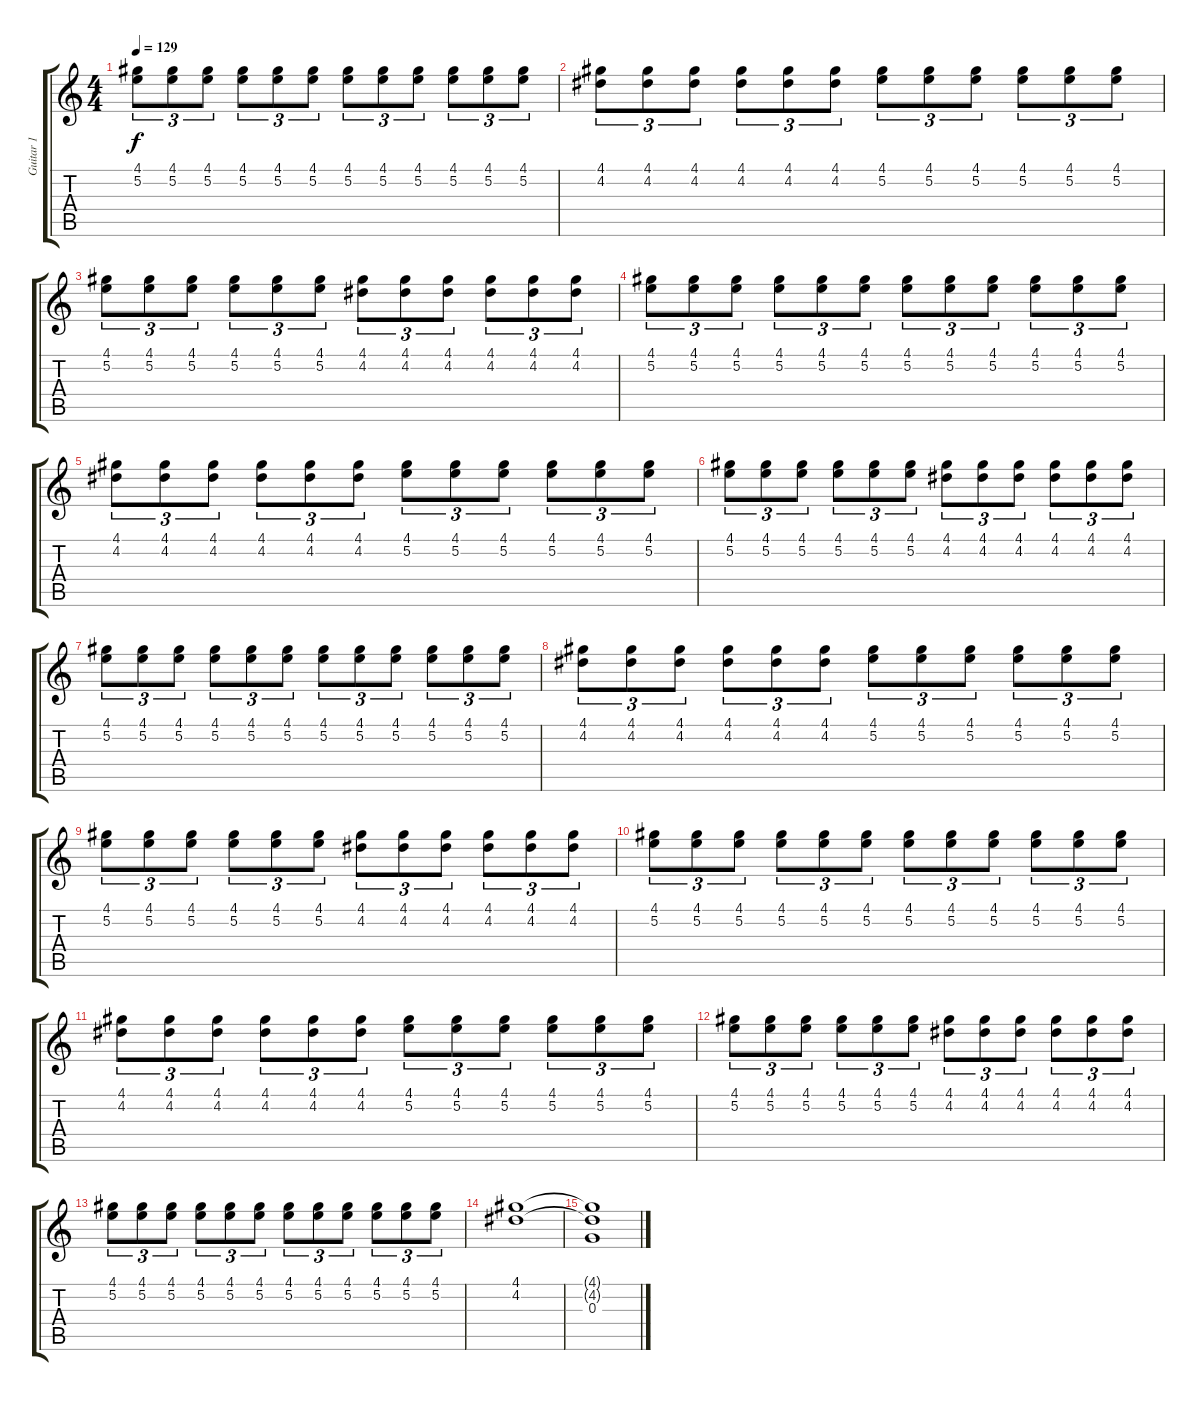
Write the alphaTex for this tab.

\track ("Guitar 1" "Guitar 1") {instrument electricguitarclean}
\staff {score tabs}
\tuning (E4 B3 G3 D3 A2 E2) {hide}
\ts (4 4)
\tempo 129
\clef g2
\ks c
(4.1 5.2).8{tu (3 2) dy f} (4.1 5.2).8{tu (3 2)} (4.1 5.2).8{tu (3 2)} (4.1 5.2).8{tu (3 2)} (4.1 5.2).8{tu (3 2)} (4.1 5.2).8{tu (3 2)} (4.1 5.2).8{tu (3 2)} (4.1 5.2).8{tu (3 2)} (4.1 5.2).8{tu (3 2)} (4.1 5.2).8{tu (3 2)} (4.1 5.2).8{tu (3 2)} (4.1 5.2).8{tu (3 2)} |
(4.1 4.2).8{tu (3 2)} (4.1 4.2).8{tu (3 2)} (4.1 4.2).8{tu (3 2)} (4.1 4.2).8{tu (3 2)} (4.1 4.2).8{tu (3 2)} (4.1 4.2).8{tu (3 2)} (4.1 5.2).8{tu (3 2)} (4.1 5.2).8{tu (3 2)} (4.1 5.2).8{tu (3 2)} (4.1 5.2).8{tu (3 2)} (4.1 5.2).8{tu (3 2)} (4.1 5.2).8{tu (3 2)} |
(4.1 5.2).8{tu (3 2)} (4.1 5.2).8{tu (3 2)} (4.1 5.2).8{tu (3 2)} (4.1 5.2).8{tu (3 2)} (4.1 5.2).8{tu (3 2)} (4.1 5.2).8{tu (3 2)} (4.1 4.2).8{tu (3 2)} (4.1 4.2).8{tu (3 2)} (4.1 4.2).8{tu (3 2)} (4.1 4.2).8{tu (3 2)} (4.1 4.2).8{tu (3 2)} (4.1 4.2).8{tu (3 2)} |
(4.1 5.2).8{tu (3 2)} (4.1 5.2).8{tu (3 2)} (4.1 5.2).8{tu (3 2)} (4.1 5.2).8{tu (3 2)} (4.1 5.2).8{tu (3 2)} (4.1 5.2).8{tu (3 2)} (4.1 5.2).8{tu (3 2)} (4.1 5.2).8{tu (3 2)} (4.1 5.2).8{tu (3 2)} (4.1 5.2).8{tu (3 2)} (4.1 5.2).8{tu (3 2)} (4.1 5.2).8{tu (3 2)} |
(4.1 4.2).8{tu (3 2)} (4.1 4.2).8{tu (3 2)} (4.1 4.2).8{tu (3 2)} (4.1 4.2).8{tu (3 2)} (4.1 4.2).8{tu (3 2)} (4.1 4.2).8{tu (3 2)} (4.1 5.2).8{tu (3 2)} (4.1 5.2).8{tu (3 2)} (4.1 5.2).8{tu (3 2)} (4.1 5.2).8{tu (3 2)} (4.1 5.2).8{tu (3 2)} (4.1 5.2).8{tu (3 2)} |
(4.1 5.2).8{tu (3 2)} (4.1 5.2).8{tu (3 2)} (4.1 5.2).8{tu (3 2)} (4.1 5.2).8{tu (3 2)} (4.1 5.2).8{tu (3 2)} (4.1 5.2).8{tu (3 2)} (4.1 4.2).8{tu (3 2)} (4.1 4.2).8{tu (3 2)} (4.1 4.2).8{tu (3 2)} (4.1 4.2).8{tu (3 2)} (4.1 4.2).8{tu (3 2)} (4.1 4.2).8{tu (3 2)} |
(4.1 5.2).8{tu (3 2)} (4.1 5.2).8{tu (3 2)} (4.1 5.2).8{tu (3 2)} (4.1 5.2).8{tu (3 2)} (4.1 5.2).8{tu (3 2)} (4.1 5.2).8{tu (3 2)} (4.1 5.2).8{tu (3 2)} (4.1 5.2).8{tu (3 2)} (4.1 5.2).8{tu (3 2)} (4.1 5.2).8{tu (3 2)} (4.1 5.2).8{tu (3 2)} (4.1 5.2).8{tu (3 2)} |
(4.1 4.2).8{tu (3 2)} (4.1 4.2).8{tu (3 2)} (4.1 4.2).8{tu (3 2)} (4.1 4.2).8{tu (3 2)} (4.1 4.2).8{tu (3 2)} (4.1 4.2).8{tu (3 2)} (4.1 5.2).8{tu (3 2)} (4.1 5.2).8{tu (3 2)} (4.1 5.2).8{tu (3 2)} (4.1 5.2).8{tu (3 2)} (4.1 5.2).8{tu (3 2)} (4.1 5.2).8{tu (3 2)} |
(4.1 5.2).8{tu (3 2)} (4.1 5.2).8{tu (3 2)} (4.1 5.2).8{tu (3 2)} (4.1 5.2).8{tu (3 2)} (4.1 5.2).8{tu (3 2)} (4.1 5.2).8{tu (3 2)} (4.1 4.2).8{tu (3 2)} (4.1 4.2).8{tu (3 2)} (4.1 4.2).8{tu (3 2)} (4.1 4.2).8{tu (3 2)} (4.1 4.2).8{tu (3 2)} (4.1 4.2).8{tu (3 2)} |
(4.1 5.2).8{tu (3 2)} (4.1 5.2).8{tu (3 2)} (4.1 5.2).8{tu (3 2)} (4.1 5.2).8{tu (3 2)} (4.1 5.2).8{tu (3 2)} (4.1 5.2).8{tu (3 2)} (4.1 5.2).8{tu (3 2)} (4.1 5.2).8{tu (3 2)} (4.1 5.2).8{tu (3 2)} (4.1 5.2).8{tu (3 2)} (4.1 5.2).8{tu (3 2)} (4.1 5.2).8{tu (3 2)} |
(4.1 4.2).8{tu (3 2)} (4.1 4.2).8{tu (3 2)} (4.1 4.2).8{tu (3 2)} (4.1 4.2).8{tu (3 2)} (4.1 4.2).8{tu (3 2)} (4.1 4.2).8{tu (3 2)} (4.1 5.2).8{tu (3 2)} (4.1 5.2).8{tu (3 2)} (4.1 5.2).8{tu (3 2)} (4.1 5.2).8{tu (3 2)} (4.1 5.2).8{tu (3 2)} (4.1 5.2).8{tu (3 2)} |
(4.1 5.2).8{tu (3 2)} (4.1 5.2).8{tu (3 2)} (4.1 5.2).8{tu (3 2)} (4.1 5.2).8{tu (3 2)} (4.1 5.2).8{tu (3 2)} (4.1 5.2).8{tu (3 2)} (4.1 4.2).8{tu (3 2)} (4.1 4.2).8{tu (3 2)} (4.1 4.2).8{tu (3 2)} (4.1 4.2).8{tu (3 2)} (4.1 4.2).8{tu (3 2)} (4.1 4.2).8{tu (3 2)} |
(4.1 5.2).8{tu (3 2)} (4.1 5.2).8{tu (3 2)} (4.1 5.2).8{tu (3 2)} (4.1 5.2).8{tu (3 2)} (4.1 5.2).8{tu (3 2)} (4.1 5.2).8{tu (3 2)} (4.1 5.2).8{tu (3 2)} (4.1 5.2).8{tu (3 2)} (4.1 5.2).8{tu (3 2)} (4.1 5.2).8{tu (3 2)} (4.1 5.2).8{tu (3 2)} (4.1 5.2).8{tu (3 2)} |
(4.1 4.2).1 |
(4.1{t} 4.2{t} 0.3).1
